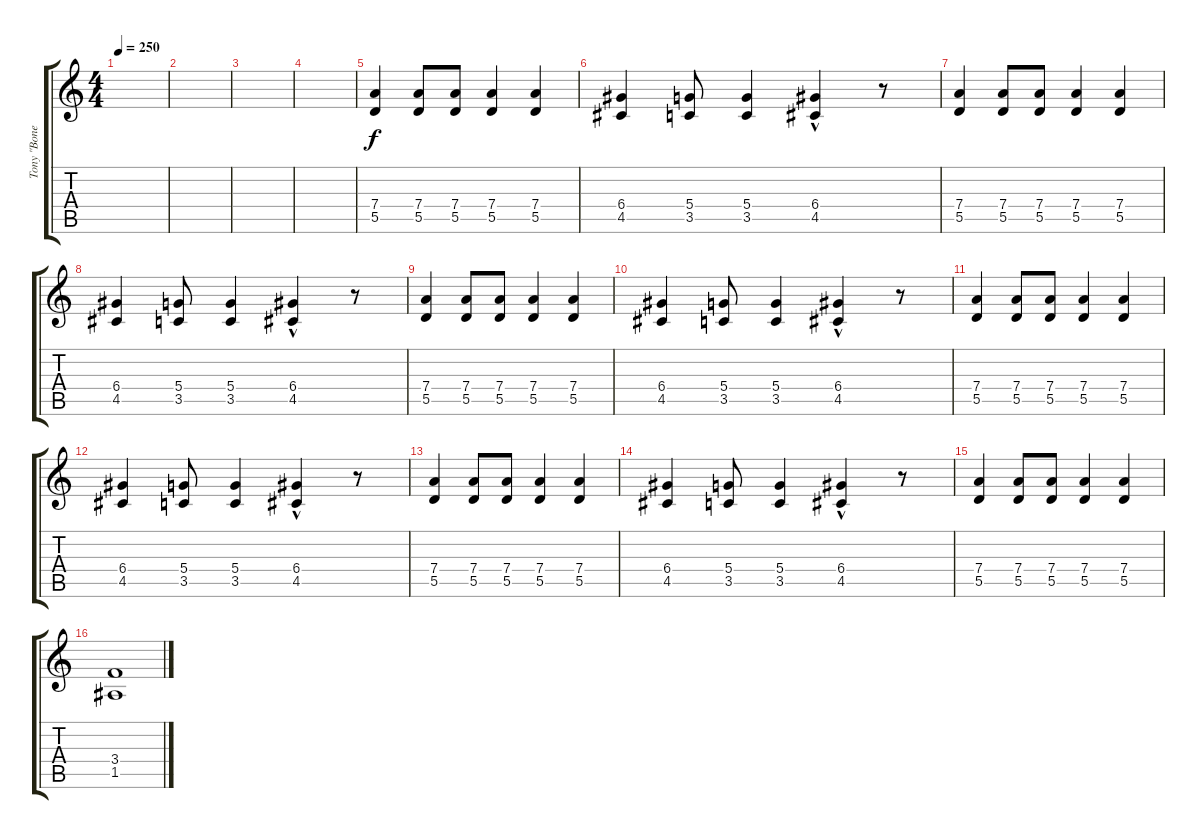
\track ("Tony \"Bones\" Roberts" "Tony \"Bone") {instrument distortionguitar}
\staff {score tabs}
\tuning (E4 B3 G3 D3 A2 E2) {hide}
\ts (4 4)
\tempo 250
\clef g2
\ks c
|
|
|
|
(7.4 5.5).4 (7.4 5.5).8 (7.4 5.5).8 (7.4 5.5).4 (7.4 5.5).4 |
(6.4 4.5).4 (5.4 3.5).8 (5.4 3.5).4 (6.4{hac} 4.5{hac}).4 r.8 |
(7.4 5.5).4 (7.4 5.5).8 (7.4 5.5).8 (7.4 5.5).4 (7.4 5.5).4 |
(6.4 4.5).4 (5.4 3.5).8 (5.4 3.5).4 (6.4{hac} 4.5{hac}).4 r.8 |
(7.4 5.5).4 (7.4 5.5).8 (7.4 5.5).8 (7.4 5.5).4 (7.4 5.5).4 |
(6.4 4.5).4 (5.4 3.5).8 (5.4 3.5).4 (6.4{hac} 4.5{hac}).4 r.8 |
(7.4 5.5).4 (7.4 5.5).8 (7.4 5.5).8 (7.4 5.5).4 (7.4 5.5).4 |
(6.4 4.5).4 (5.4 3.5).8 (5.4 3.5).4 (6.4{hac} 4.5{hac}).4 r.8 |
(7.4 5.5).4 (7.4 5.5).8 (7.4 5.5).8 (7.4 5.5).4 (7.4 5.5).4 |
(6.4 4.5).4 (5.4 3.5).8 (5.4 3.5).4 (6.4{hac} 4.5{hac}).4 r.8 |
(7.4 5.5).4 (7.4 5.5).8 (7.4 5.5).8 (7.4 5.5).4 (7.4 5.5).4 |
(3.4 1.5).1
